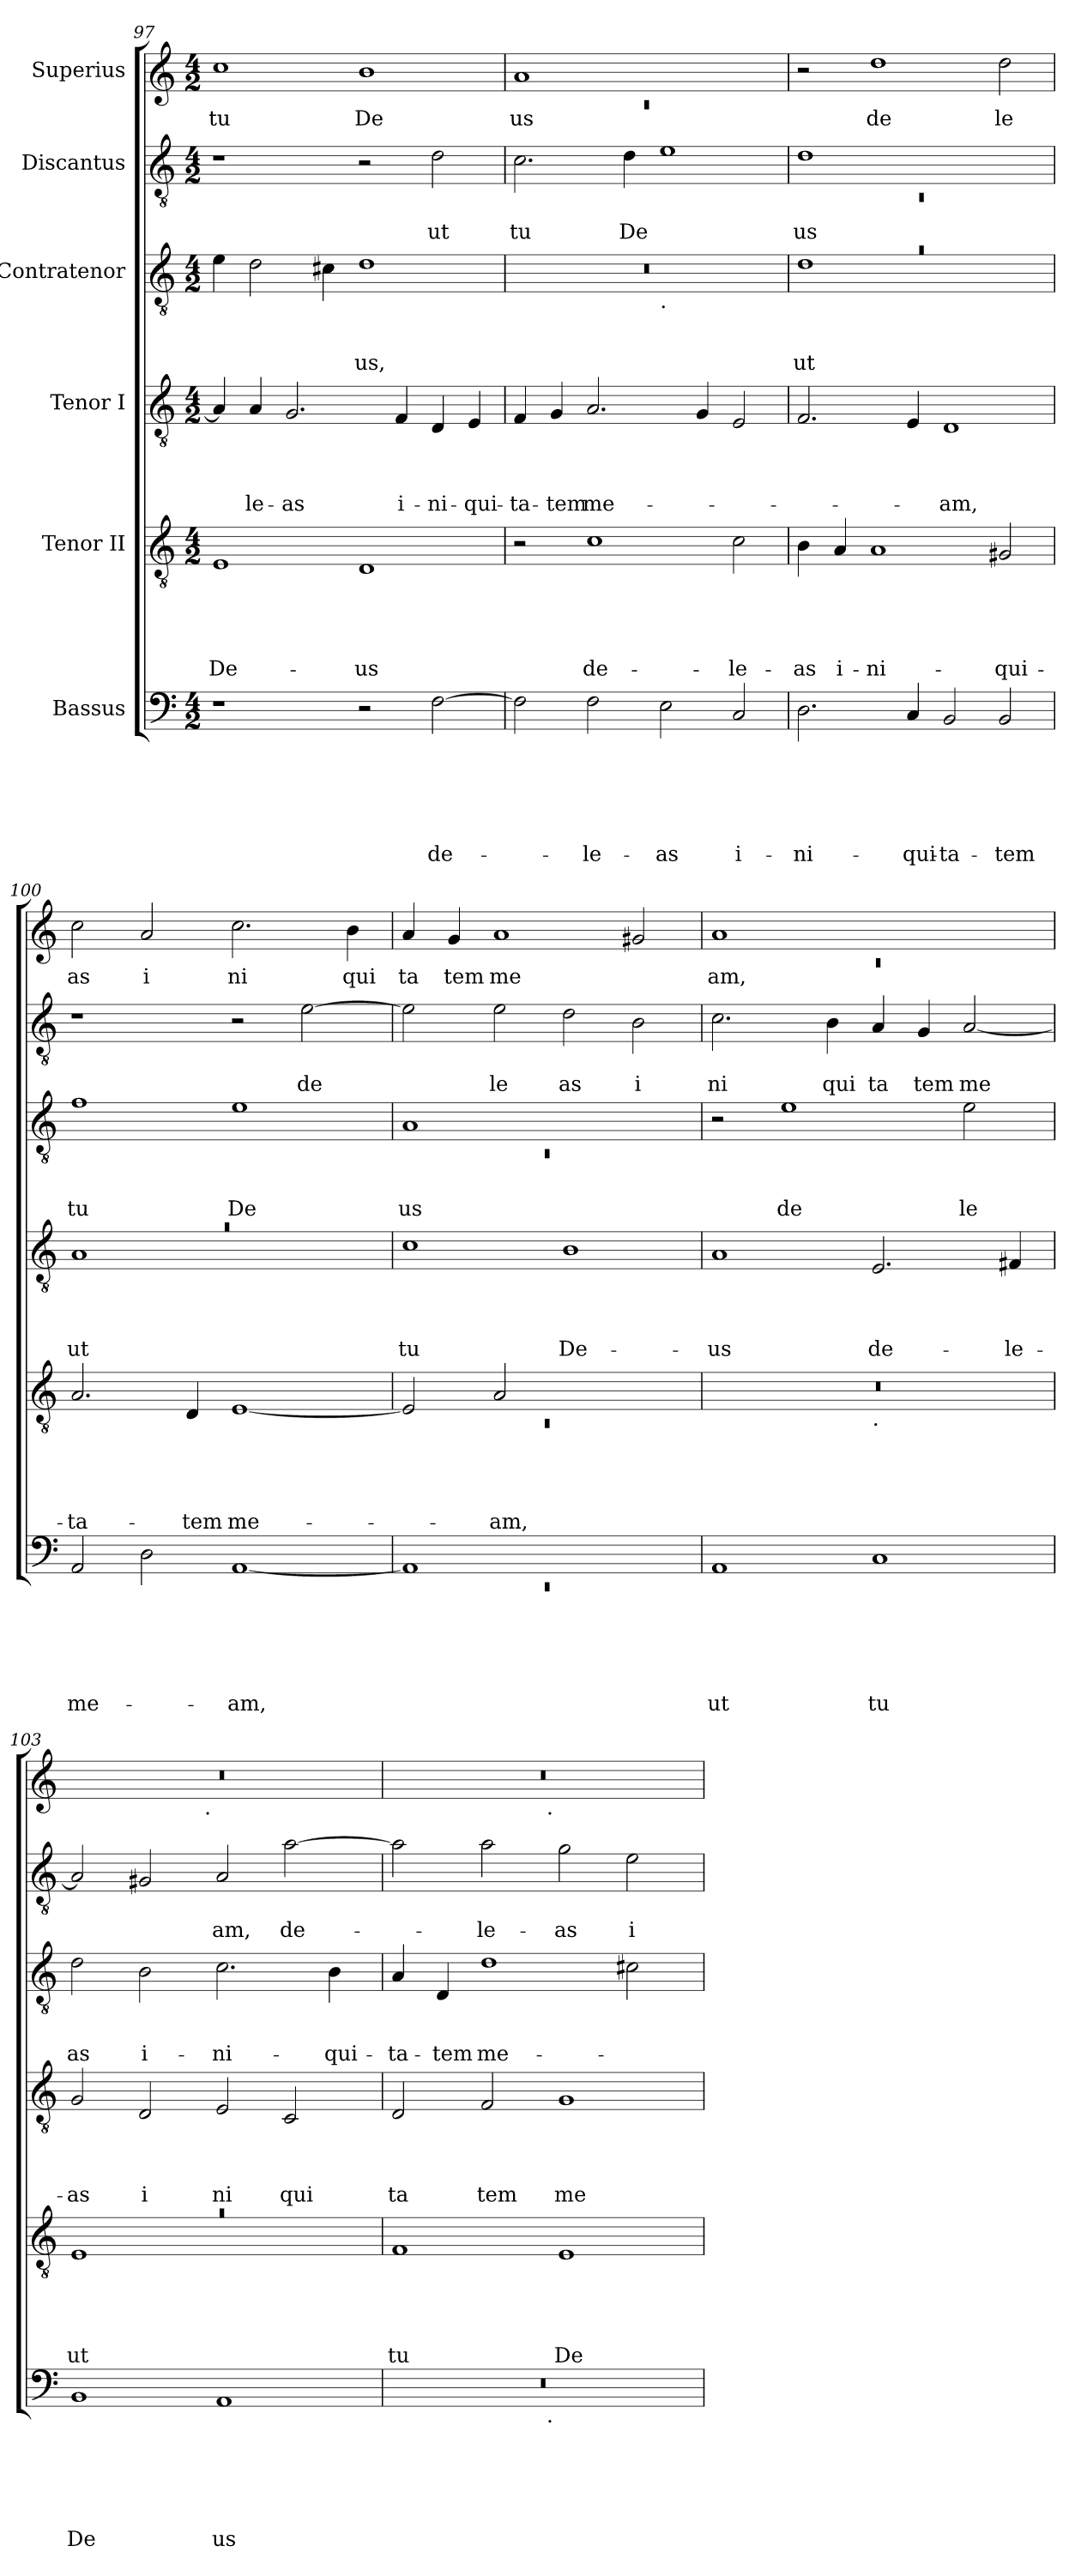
**kern	**text	**text	**text	**text	**text	**text	**kern	**text	**text	**text	**text	**text	**kern	**text	**text	**text	**text	**kern	**text	**text	**text	**kern	**text	**text	**kern	**text
*part6	*part6	*part6	*part6	*part6	*part6	*part6	*part5	*part5	*part5	*part5	*part5	*part5	*part4	*part4	*part4	*part4	*part4	*part3	*part3	*part3	*part3	*part2	*part2	*part2	*part1	*part1
*staff6	*staff6	*staff6	*staff6	*staff6	*staff6	*staff6	*staff5	*staff5	*staff5	*staff5	*staff5	*staff5	*staff4	*staff4	*staff4	*staff4	*staff4	*staff3	*staff3	*staff3	*staff3	*staff2	*staff2	*staff2	*staff1	*staff1
*I"Bassus	*	*	*	*	*	*	*I"Tenor II	*	*	*	*	*	*I"Tenor I	*	*	*	*	*I"Contratenor	*	*	*	*I"Discantus	*	*	*I"Superius	*
*clefF4	*	*	*	*	*	*	*clefGv2	*	*	*	*	*	*clefGv2	*	*	*	*	*clefGv2	*	*	*	*clefGv2	*	*	*clefG2	*
*k[]	*	*	*	*	*	*	*k[]	*	*	*	*	*	*k[]	*	*	*	*	*k[]	*	*	*	*k[]	*	*	*k[]	*
*C:	*	*	*	*	*	*	*C:	*	*	*	*	*	*C:	*	*	*	*	*C:	*	*	*	*C:	*	*	*C:	*
*M4/2	*	*	*	*	*	*	*M4/2	*	*	*	*	*	*M4/2	*	*	*	*	*M4/2	*	*	*	*M4/2	*	*	*M4/2	*
=97	=97	=97	=97	=97	=97	=97	=97	=97	=97	=97	=97	=97	=97	=97	=97	=97	=97	=97	=97	=97	=97	=97	=97	=97	=97	=97
!	!	!	!	!	!	!	!	!	!	!	!	!LO:LY:b	!	!	!	!	!	!	!	!	!	!	!	!	!	!LO:LY:b
1r	.	.	.	.	.	.	1E	.	.	.	.	De-	4A/]	.	.	.	.	4e\	.	.	.	1r	.	.	1cc	tu
!	!	!	!	!	!	!	!	!	!	!	!	!	!	!	!	!	!LO:LY:b	!	!	!	!	!	!	!	!	!
.	.	.	.	.	.	.	.	.	.	.	.	.	4A/	.	.	.	-le-	2d\	.	.	.	.	.	.	.	.
!	!	!	!	!	!	!	!	!	!	!	!	!	!	!	!	!	!LO:LY:b	!	!	!	!	!	!	!	!	!
.	.	.	.	.	.	.	.	.	.	.	.	.	2.G/	.	.	.	-as	.	.	.	.	.	.	.	.	.
.	.	.	.	.	.	.	.	.	.	.	.	.	.	.	.	.	.	4c#X\	.	.	.	.	.	.	.	.
!	!	!	!	!	!	!	!	!	!	!	!	!LO:LY:b	!	!	!	!	!	!	!	!	!LO:LY:b	!	!	!	!	!LO:LY:b
2r	.	.	.	.	.	.	1D	.	.	.	.	-us	.	.	.	.	.	1d	.	.	us,	2r	.	.	1b	De
!	!	!	!	!	!	!	!	!	!	!	!	!	!	!	!	!	!LO:LY:b	!	!	!	!	!	!	!	!	!
.	.	.	.	.	.	.	.	.	.	.	.	.	4F/	.	.	.	i-	.	.	.	.	.	.	.	.	.
!	!	!	!	!	!	!LO:LY:b	!	!	!	!	!	!	!	!	!	!	!LO:LY:b	!	!	!	!	!	!	!LO:LY:b	!	!
[>2F\	.	.	.	.	.	de-	.	.	.	.	.	.	4D/	.	.	.	-ni-	.	.	.	.	2d\	.	ut	.	.
!	!	!	!	!	!	!	!	!	!	!	!	!	!	!	!	!	!LO:LY:b	!	!	!	!	!	!	!	!	!
.	.	.	.	.	.	.	.	.	.	.	.	.	4E/	.	.	.	-qui-	.	.	.	.	.	.	.	.	.
=98!	=98!	=98!	=98!	=98!	=98!	=98!	=98!	=98!	=98!	=98!	=98!	=98!	=98!	=98!	=98!	=98!	=98!	=98!	=98!	=98!	=98!	=98!	=98!	=98!	=98!	=98!
*	*	*	*	*	*	*	*	*	*	*	*	*	*	*	*	*	*	*	*	*	*	*	*	*	*^	*
!	!	!	!	!	!	!	!	!	!	!	!	!	!	!	!	!	!LO:LY:b	!	!	!	!	!	!	!LO:LY:b	!	!LO:N:vis=1	!LO:LY:b
*	*	*	*	*	*	*	*	*	*	*	*	*	*	*	*	*	*	*^	*	*	*	*	*	*	*	*	*
2F\]	.	.	.	.	.	.	2r	.	.	.	.	.	4F/	.	.	.	-ta-	0r	1ryy	.	.	.	2.c\	.	tu	1a	0rc	us
!	!	!	!	!	!	!	!	!	!	!	!	!	!	!	!	!	!LO:LY:b	!	!	!	!	!	!	!	!	!	!	!
.	.	.	.	.	.	.	.	.	.	.	.	.	4G/	.	.	.	-tem	.	.	.	.	.	.	.	.	.	.	.
!	!	!	!	!	!	!LO:LY:b	!	!	!	!	!	!LO:LY:b	!	!	!	!	!LO:LY:b	!	!	!	!	!	!	!	!	!	!	!
2F\	.	.	.	.	.	-le-	1c	.	.	.	.	de-	2.A/	.	.	.	me-	.	.	.	.	.	.	.	.	.	.	.
!	!	!	!	!	!	!	!	!	!	!	!	!	!	!	!	!	!	!	!	!	!	!	!	!	!LO:LY:b	!	!	!
.	.	.	.	.	.	.	.	.	.	.	.	.	.	.	.	.	.	.	.	.	.	.	4d\	.	De	.	.	.
!	!	!	!	!	!	!	!	!	!	!	!	!	!	!	!	!	!	!	!LO:TX:b:t=.	!	!	!	!	!	!	!	!	!
!	!	!	!	!	!	!LO:LY:b	!	!	!	!	!	!	!	!	!	!	!	!	!	!	!	!	!	!	!	!	!	!
2E\	.	.	.	.	.	-as	.	.	.	.	.	.	.	.	.	.	.	.	1ryy	.	.	.	1e	.	.	1ryy	.	.
.	.	.	.	.	.	.	.	.	.	.	.	.	4G/	.	.	.	.	.	.	.	.	.	.	.	.	.	.	.
!	!	!	!	!	!	!LO:LY:b	!	!	!	!	!	!LO:LY:b	!	!	!	!	!	!	!	!	!	!	!	!	!	!	!	!
2C/	.	.	.	.	.	i-	2c\	.	.	.	.	-le-	2E/	.	.	.	.	.	.	.	.	.	.	.	.	.	.	.
*	*	*	*	*	*	*	*	*	*	*	*	*	*	*	*	*	*	*	*	*	*	*	*	*	*	*v	*v	*
=99!	=99!	=99!	=99!	=99!	=99!	=99!	=99!	=99!	=99!	=99!	=99!	=99!	=99!	=99!	=99!	=99!	=99!	=99!	=99!	=99!	=99!	=99!	=99!	=99!	=99!	=99!	=99!
*	*	*	*	*	*	*	*	*	*	*	*	*	*	*	*	*	*	*	*	*	*	*	*^	*	*	*	*
!	!	!	!	!	!	!LO:LY:b	!	!	!	!	!	!LO:LY:b	!	!	!	!	!	!LO:N:vis=1	!	!	!	!LO:LY:b	!	!LO:N:vis=1	!	!LO:LY:b	!	!
2.D\	.	.	.	.	.	-ni-	4B\	.	.	.	.	-as	2.F/	.	.	.	.	0ra	1d	.	.	ut	1d	0rC	.	us	2r	.
!	!	!	!	!	!	!	!	!	!	!	!	!LO:LY:b	!	!	!	!	!	!	!	!	!	!	!	!	!	!	!	!
.	.	.	.	.	.	.	4A/	.	.	.	.	i-	.	.	.	.	.	.	.	.	.	.	.	.	.	.	.	.
!	!	!	!	!	!	!	!	!	!	!	!	!LO:LY:b	!	!	!	!	!	!	!	!	!	!	!	!	!	!	!	!LO:LY:b
.	.	.	.	.	.	.	1A	.	.	.	.	-ni-	.	.	.	.	.	.	.	.	.	.	.	.	.	.	1dd	de
!	!	!	!	!	!	!LO:LY:b	!	!	!	!	!	!	!	!	!	!	!	!	!	!	!	!	!	!	!	!	!	!
4C/	.	.	.	.	.	-qui-	.	.	.	.	.	.	4E/	.	.	.	.	.	.	.	.	.	.	.	.	.	.	.
!	!	!	!	!	!	!LO:LY:b	!	!	!	!	!	!	!	!	!	!	!LO:LY:b	!	!	!	!	!	!	!	!	!	!	!
2BB/	.	.	.	.	.	-ta-	.	.	.	.	.	.	1D	.	.	.	-am,	.	1ryy	.	.	.	1ryy	.	.	.	.	.
!	!	!	!	!	!	!LO:LY:b	!	!	!	!	!	!LO:LY:b	!	!	!	!	!	!	!	!	!	!	!	!	!	!	!	!LO:LY:b
2BB/	.	.	.	.	.	-tem	2G#X/	.	.	.	.	-qui-	.	.	.	.	.	.	.	.	.	.	.	.	.	.	2dd\	le
*	*	*	*	*	*	*	*	*	*	*	*	*	*	*	*	*	*	*v	*v	*	*	*	*	*	*	*	*	*
*	*	*	*	*	*	*	*	*	*	*	*	*	*	*	*	*	*	*	*	*	*	*v	*v	*	*	*	*
=100!	=100!	=100!	=100!	=100!	=100!	=100!	=100!	=100!	=100!	=100!	=100!	=100!	=100!	=100!	=100!	=100!	=100!	=100!	=100!	=100!	=100!	=100!	=100!	=100!	=100!	=100!
!	!	!	!	!	!	!LO:LY:b	!	!	!	!	!	!LO:LY:b	!LO:N:vis=1	!	!	!	!LO:LY:b	!	!	!	!LO:LY:b	!	!	!	!	!LO:LY:b
*	*	*	*	*	*	*	*	*	*	*	*	*	*^	*	*	*	*	*	*	*	*	*	*	*	*	*
2AA/	.	.	.	.	.	me-	2.A/	.	.	.	.	-ta-	0ra	1A	.	.	.	ut	1f	.	.	tu	1r	.	.	2cc\	as
!	!	!	!	!	!	!	!	!	!	!	!	!	!	!	!	!	!	!	!	!	!	!	!	!	!	!	!LO:LY:b
2D\	.	.	.	.	.	.	.	.	.	.	.	.	.	.	.	.	.	.	.	.	.	.	.	.	.	2a/	i
!	!	!	!	!	!	!	!	!	!	!	!	!LO:LY:b	!	!	!	!	!	!	!	!	!	!	!	!	!	!	!
.	.	.	.	.	.	.	4D/	.	.	.	.	-tem	.	.	.	.	.	.	.	.	.	.	.	.	.	.	.
!	!	!	!	!	!	!LO:LY:b	!	!	!	!	!	!LO:LY:b	!	!	!	!	!	!	!	!	!	!LO:LY:b	!	!	!	!	!LO:LY:b
[<1AA	.	.	.	.	.	-am,	[<1E	.	.	.	.	me-	.	1ryy	.	.	.	.	1e	.	.	De	2r	.	.	2.cc\	ni
!	!	!	!	!	!	!	!	!	!	!	!	!	!	!	!	!	!	!	!	!	!	!	!	!	!LO:LY:b	!	!
.	.	.	.	.	.	.	.	.	.	.	.	.	.	.	.	.	.	.	.	.	.	.	[>2e\	.	de	.	.
!	!	!	!	!	!	!	!	!	!	!	!	!	!	!	!	!	!	!	!	!	!	!	!	!	!	!	!LO:LY:b
.	.	.	.	.	.	.	.	.	.	.	.	.	.	.	.	.	.	.	.	.	.	.	.	.	.	4b\	qui
*	*	*	*	*	*	*	*	*	*	*	*	*	*v	*v	*	*	*	*	*	*	*	*	*	*	*	*	*
=101!	=101!	=101!	=101!	=101!	=101!	=101!	=101!	=101!	=101!	=101!	=101!	=101!	=101!	=101!	=101!	=101!	=101!	=101!	=101!	=101!	=101!	=101!	=101!	=101!	=101!	=101!
*^	*	*	*	*	*	*	*^	*	*	*	*	*	*	*	*	*	*	*^	*	*	*	*	*	*	*	*
!	!LO:N:vis=1	!	!	!	!	!	!	!	!LO:N:vis=1	!	!	!	!	!	!	!	!	!	!LO:LY:b	!	!LO:N:vis=1	!	!	!LO:LY:b	!	!	!	!	!LO:LY:b
1AA]	0rEE	.	.	.	.	.	.	2E/]	0rC	.	.	.	.	.	1c	.	.	.	tu	1A	0rC	.	.	us	2e\]	.	.	4a/	ta
!	!	!	!	!	!	!	!	!	!	!	!	!	!	!	!	!	!	!	!	!	!	!	!	!	!	!	!	!	!LO:LY:b
.	.	.	.	.	.	.	.	.	.	.	.	.	.	.	.	.	.	.	.	.	.	.	.	.	.	.	.	4g/	tem
!	!	!	!	!	!	!	!	!	!	!	!	!	!	!LO:LY:b	!	!	!	!	!	!	!	!	!	!	!	!	!LO:LY:b	!	!LO:LY:b
.	.	.	.	.	.	.	.	2A/	.	.	.	.	.	-am,	.	.	.	.	.	.	.	.	.	.	2e\	.	le	1a	me
!	!	!	!	!	!	!	!	!	!	!	!	!	!	!	!	!	!	!	!LO:LY:b	!	!	!	!	!	!	!	!LO:LY:b	!	!
1ryy	.	.	.	.	.	.	.	1ryy	.	.	.	.	.	.	1B	.	.	.	De-	1ryy	.	.	.	.	2d\	.	as	.	.
!	!	!	!	!	!	!	!	!	!	!	!	!	!	!	!	!	!	!	!	!	!	!	!	!	!	!	!LO:LY:b	!	!
.	.	.	.	.	.	.	.	.	.	.	.	.	.	.	.	.	.	.	.	.	.	.	.	.	2B\	.	i	2g#X/	.
*v	*v	*	*	*	*	*	*	*	*	*	*	*	*	*	*	*	*	*	*	*v	*v	*	*	*	*	*	*	*	*
=102!	=102!	=102!	=102!	=102!	=102!	=102!	=102!	=102!	=102!	=102!	=102!	=102!	=102!	=102!	=102!	=102!	=102!	=102!	=102!	=102!	=102!	=102!	=102!	=102!	=102!	=102!	=102!
*	*	*	*	*	*	*	*	*	*	*	*	*	*	*	*	*	*	*	*	*	*	*	*	*	*	*^	*
!	!	!	!	!	!	!LO:LY:b	!	!	!	!	!	!	!	!	!	!	!	!LO:LY:b	!	!	!	!	!	!	!LO:LY:b	!	!LO:N:vis=1	!LO:LY:b
1AA	.	.	.	.	.	ut	0r	1ryy	.	.	.	.	.	1A	.	.	.	-us	2r	.	.	.	2.c\	.	ni	1a	0rc	am,
!	!	!	!	!	!	!	!	!	!	!	!	!	!	!	!	!	!	!	!	!	!	!LO:LY:b	!	!	!	!	!	!
.	.	.	.	.	.	.	.	.	.	.	.	.	.	.	.	.	.	.	1e	.	.	de	.	.	.	.	.	.
!	!	!	!	!	!	!	!	!	!	!	!	!	!	!	!	!	!	!	!	!	!	!	!	!	!LO:LY:b	!	!	!
.	.	.	.	.	.	.	.	.	.	.	.	.	.	.	.	.	.	.	.	.	.	.	4B\	.	qui	.	.	.
!	!	!	!	!	!	!	!	!LO:TX:b:t=.	!	!	!	!	!	!	!	!	!	!	!	!	!	!	!	!	!	!	!	!
!	!	!	!	!	!	!LO:LY:b	!	!	!	!	!	!	!	!	!	!	!	!LO:LY:b	!	!	!	!	!	!	!LO:LY:b	!	!	!
1C	.	.	.	.	.	tu	.	1ryy	.	.	.	.	.	2.E/	.	.	.	de-	.	.	.	.	4A/	.	ta	1ryy	.	.
!	!	!	!	!	!	!	!	!	!	!	!	!	!	!	!	!	!	!	!	!	!	!	!	!	!LO:LY:b	!	!	!
.	.	.	.	.	.	.	.	.	.	.	.	.	.	.	.	.	.	.	.	.	.	.	4G/	.	tem	.	.	.
!	!	!	!	!	!	!	!	!	!	!	!	!	!	!	!	!	!	!	!	!	!	!LO:LY:b	!	!	!LO:LY:b	!	!	!
.	.	.	.	.	.	.	.	.	.	.	.	.	.	.	.	.	.	.	2e\	.	.	le	[<2A/	.	me	.	.	.
!	!	!	!	!	!	!	!	!	!	!	!	!	!	!	!	!	!	!LO:LY:b	!	!	!	!	!	!	!	!	!	!
.	.	.	.	.	.	.	.	.	.	.	.	.	.	4F#X/	.	.	.	-le-	.	.	.	.	.	.	.	.	.	.
!!LO:LB:g=z	!!
=103!	=103!	=103!	=103!	=103!	=103!	=103!	=103!	=103!	=103!	=103!	=103!	=103!	=103!	=103!	=103!	=103!	=103!	=103!	=103!	=103!	=103!	=103!	=103!	=103!	=103!	=103!	=103!	=103!
!	!	!	!	!	!	!LO:LY:b	!LO:N:vis=1	!	!	!	!	!	!LO:LY:b	!	!	!	!	!LO:LY:b	!	!	!	!LO:LY:b	!	!	!	!	!	!
1BB	.	.	.	.	.	De	0ra	1E	.	.	.	.	ut	2G/	.	.	.	-as	2d\	.	.	as	2A/]	.	.	0r	2ryy	.
!	!	!	!	!	!	!	!	!	!	!	!	!	!	!	!	!	!	!LO:LY:b	!	!	!	!LO:LY:b	!	!	!	!	!	!
.	.	.	.	.	.	.	.	.	.	.	.	.	.	2D/	.	.	.	i	2B\	.	.	i-	2G#X/	.	.	.	4...ryy	.
!	!	!	!	!	!	!	!	!	!	!	!	!	!	!	!	!	!	!	!	!	!	!	!	!	!	!	!LO:TX:b:t=.	!
.	.	.	.	.	.	.	.	.	.	.	.	.	.	.	.	.	.	.	.	.	.	.	.	.	.	.	1ryy	.
!	!	!	!	!	!	!LO:LY:b	!	!	!	!	!	!	!	!	!	!	!	!LO:LY:b	!	!	!	!LO:LY:b	!	!	!LO:LY:b	!	!	!
1AA	.	.	.	.	.	us	.	1ryy	.	.	.	.	.	2E/	.	.	.	ni	2.c\	.	.	-ni-	2A/	.	am,	.	.	.
!	!	!	!	!	!	!	!	!	!	!	!	!	!	!	!	!	!	!LO:LY:b	!	!	!	!	!	!	!LO:LY:b	!	!	!
.	.	.	.	.	.	.	.	.	.	.	.	.	.	2C/	.	.	.	qui	.	.	.	.	[>2a\	.	de-	.	.	.
!	!	!	!	!	!	!	!	!	!	!	!	!	!	!	!	!	!	!	!	!	!	!LO:LY:b	!	!	!	!	!	!
.	.	.	.	.	.	.	.	.	.	.	.	.	.	.	.	.	.	.	4B\	.	.	-qui-	.	.	.	.	.	.
.	.	.	.	.	.	.	.	.	.	.	.	.	.	.	.	.	.	.	.	.	.	.	.	.	.	.	32ryy	.
=104!	=104!	=104!	=104!	=104!	=104!	=104!	=104!	=104!	=104!	=104!	=104!	=104!	=104!	=104!	=104!	=104!	=104!	=104!	=104!	=104!	=104!	=104!	=104!	=104!	=104!	=104!	=104!	=104!
!	!	!	!	!	!	!	!	!	!	!	!	!	!LO:LY:b	!	!	!	!	!LO:LY:b	!	!	!	!LO:LY:b	!	!	!	!	!	!
*^	*	*	*	*	*	*	*v	*v	*	*	*	*	*	*	*	*	*	*	*	*	*	*	*	*	*	*	*	*
0r	2ryy	.	.	.	.	.	.	1F	.	.	.	.	tu	2D/	.	.	.	ta	4A/	.	.	-ta-	2a\]	.	.	0r	2ryy	.
!	!	!	!	!	!	!	!	!	!	!	!	!	!	!	!	!	!	!	!	!	!	!LO:LY:b	!	!	!	!	!	!
.	.	.	.	.	.	.	.	.	.	.	.	.	.	.	.	.	.	.	4D/	.	.	-tem	.	.	.	.	.	.
!	!	!	!	!	!	!	!	!	!	!	!	!	!	!	!	!	!	!LO:LY:b	!	!	!	!LO:LY:b	!	!	!LO:LY:b	!	!	!
.	4...ryy	.	.	.	.	.	.	.	.	.	.	.	.	2F/	.	.	.	tem	1d	.	.	me-	2a\	.	-le-	.	4...ryy	.
!	!	!	!	!	!	!	!	!	!	!	!	!	!	!	!	!	!	!	!	!	!	!	!	!	!	!	!LO:TX:b:t=.	!
!	!LO:TX:b:t=.	!	!	!	!	!	!	!	!	!	!	!	!	!	!	!	!	!	!	!	!	!	!	!	!	!	!	!
.	1ryy	.	.	.	.	.	.	.	.	.	.	.	.	.	.	.	.	.	.	.	.	.	.	.	.	.	1ryy	.
!	!	!	!	!	!	!	!	!	!	!	!	!	!LO:LY:b	!	!	!	!	!LO:LY:b	!	!	!	!	!	!	!LO:LY:b	!	!	!
.	.	.	.	.	.	.	.	1E	.	.	.	.	De	1G	.	.	.	me	.	.	.	.	2g\	.	-as	.	.	.
!	!	!	!	!	!	!	!	!	!	!	!	!	!	!	!	!	!	!	!	!	!	!	!	!	!LO:LY:b	!	!	!
.	.	.	.	.	.	.	.	.	.	.	.	.	.	.	.	.	.	.	2c#X\	.	.	.	2e\	.	i-	.	.	.
.	32ryy	.	.	.	.	.	.	.	.	.	.	.	.	.	.	.	.	.	.	.	.	.	.	.	.	.	32ryy	.
*v	*v	*	*	*	*	*	*	*	*	*	*	*	*	*	*	*	*	*	*	*	*	*	*	*	*	*v	*v	*
=!	=!	=!	=!	=!	=!	=!	=!	=!	=!	=!	=!	=!	=!	=!	=!	=!	=!	=!	=!	=!	=!	=!	=!	=!	=!	=!
*-	*-	*-	*-	*-	*-	*-	*-	*-	*-	*-	*-	*-	*-	*-	*-	*-	*-	*-	*-	*-	*-	*-	*-	*-	*-	*-
